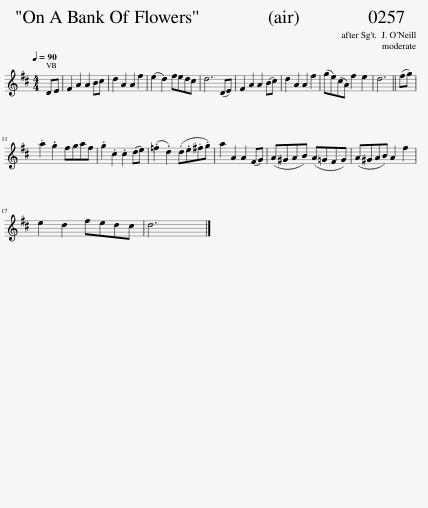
X:1
L:1/8
Q:1/4=90
M:4/4
I:linebreak $
K:D
V:1 treble
V:1
 DE | F2 A2 A2 Bc | d2 A2 A2 f2 | (e2 d2) fedc | d6 (DE) | %5
 F2 A2 A2 (Bc) | d2 A2 A2 f2 | (ge)(cA) f2 e2 | d6 || (fg) |$ %10
 .a2 .g2 fgaf | .g2 .c2 .c2 (de) | (.=f2 .d2) (.d.e.^f.g) | a2 A2 A2 (FG) | (A^GAB) (A=GFG) | %15
 (A^GAB) A2 f2 |$ e2 d2 fedc | d6 |] %18
